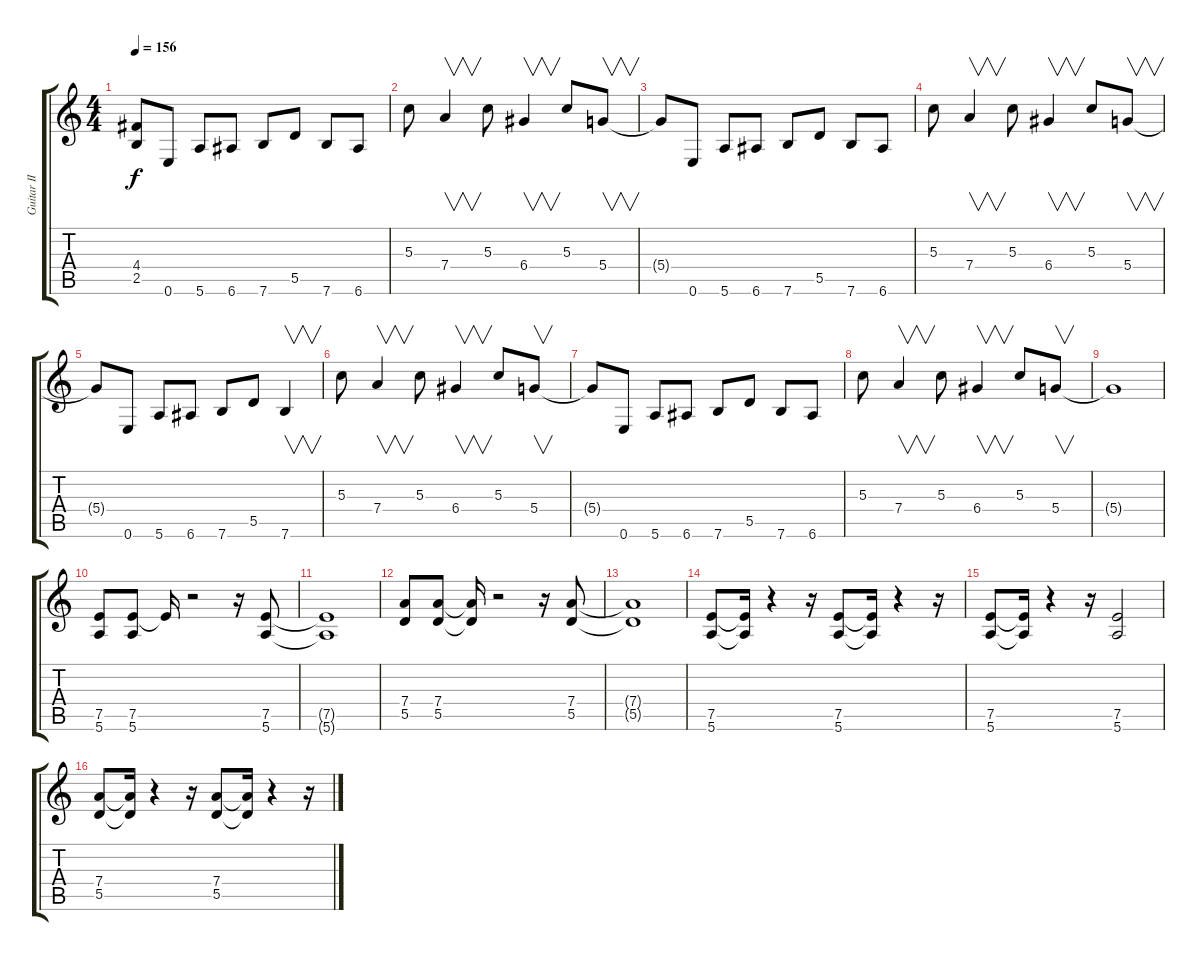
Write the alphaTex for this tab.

\track ("Guitar II" "Guitar II") {instrument distortionguitar}
\staff {score tabs}
\tuning (E4 B3 G3 D3 A2 E2) {hide}
\ts (4 4)
\tempo 156
\clef g2
\ks c
(4.4{t} 2.5{t}).8{dy f} 0.6.8 5.6.8 6.6.8 7.6.8 5.5.8 7.6.8 6.6.8 |
5.3.8 7.4.4{v} 5.3.8 6.4.4{v} 5.3.8 5.4.8{v} |
5.4{t}.8 0.6.8 5.6.8 6.6.8 7.6.8 5.5.8 7.6.8 6.6.8 |
5.3.8 7.4.4{v} 5.3.8 6.4.4{v} 5.3.8 5.4.8{v} |
5.4{t}.8 0.6.8 5.6.8 6.6.8 7.6.8 5.5.8 7.6.4{v} |
5.3.8 7.4.4{v} 5.3.8 6.4.4{v} 5.3.8 5.4.8{v} |
5.4{t}.8 0.6.8 5.6.8 6.6.8 7.6.8 5.5.8 7.6.8 6.6.8 |
5.3.8 7.4.4{v} 5.3.8 6.4.4{v} 5.3.8 5.4.8{v} |
5.4{t}.1 |
(7.5 5.6).8 (7.5 5.6).8 7.5{t}.16 r.2 r.16 (7.5 5.6).8 |
(7.5{t} 5.6{t}).1 |
(7.4 5.5).8 (7.4 5.5).8 (7.4{t} 5.5{t}).16 r.2 r.16 (7.4 5.5).8 |
(7.4{t} 5.5{t}).1 |
(7.5 5.6).8 (7.5{t} 5.6{t}).16 r.4 r.16 (7.5 5.6).8 (7.5{t} 5.6{t}).16 r.4 r.16 |
(7.5 5.6).8 (7.5{t} 5.6{t}).16 r.4 r.16 (7.5 5.6).2 |
(7.4 5.5).8 (7.4{t} 5.5{t}).16 r.4 r.16 (7.4 5.5).8 (7.4{t} 5.5{t}).16 r.4 r.16
